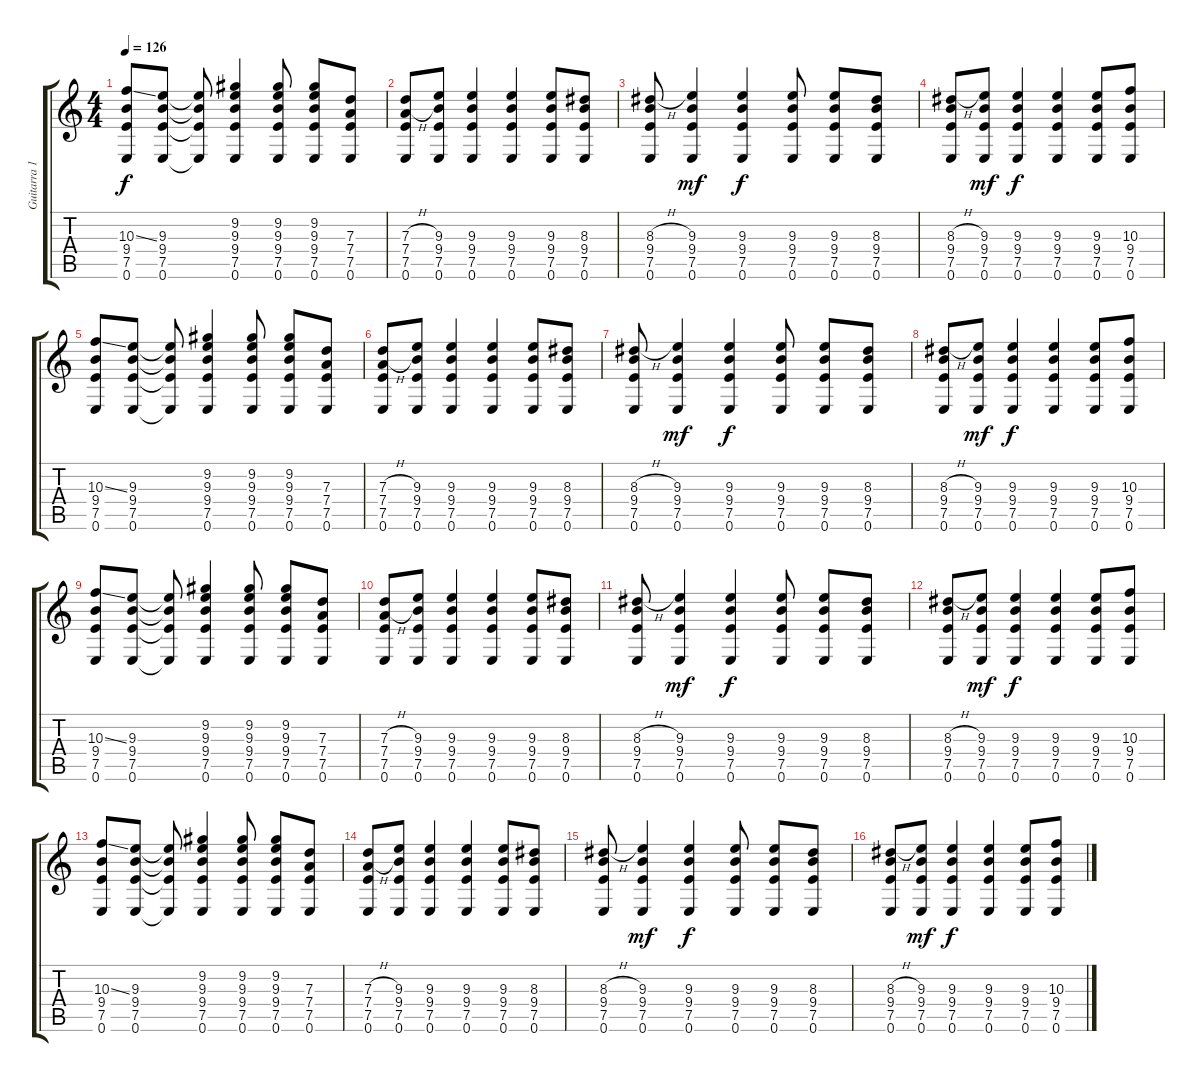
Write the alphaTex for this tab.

\track ("Guitarra 1" "Guitarra 1") {instrument electricguitarclean}
\staff {score tabs}
\tuning (E4 B3 G3 D3 A2 E2) {hide}
\ts (4 4)
\tempo 126
\clef g2
\ks c
(10.3{ss} 9.4 7.5 0.6).8{dy f} (9.3 9.4 7.5 0.6).8 (9.3{t} 9.4{t} 7.5{t} 0.6{t}).8 (9.2 9.3 9.4 7.5 0.6).4 (9.2 9.3 9.4 7.5 0.6).8 (9.2 9.3 9.4 7.5 0.6).8 (7.3 7.4 7.5 0.6).8 |
(7.3{h} 7.4{h} 7.5 0.6).8 (9.3 9.4 7.5 0.6).8 (9.3 9.4 7.5 0.6).4 (9.3 9.4 7.5 0.6).4 (9.3 9.4 7.5 0.6).8 (8.3 9.4 7.5 0.6).8 |
(8.3{h} 9.4 7.5 0.6).8 (9.3 9.4 7.5 0.6).4{dy mf} (9.3 9.4 7.5 0.6).4{dy f} (9.3 9.4 7.5 0.6).8 (9.3 9.4 7.5 0.6).8 (8.3 9.4 7.5 0.6).8 |
(8.3{h} 9.4 7.5 0.6).8 (9.3 9.4 7.5 0.6).8{dy mf} (9.3 9.4 7.5 0.6).4{dy f} (9.3 9.4 7.5 0.6).4 (9.3 9.4 7.5 0.6).8 (10.3 9.4 7.5 0.6).8 |
(10.3{ss} 9.4 7.5 0.6).8 (9.3 9.4 7.5 0.6).8 (9.3{t} 9.4{t} 7.5{t} 0.6{t}).8 (9.2 9.3 9.4 7.5 0.6).4 (9.2 9.3 9.4 7.5 0.6).8 (9.2 9.3 9.4 7.5 0.6).8 (7.3 7.4 7.5 0.6).8 |
(7.3{h} 7.4{h} 7.5 0.6).8 (9.3 9.4 7.5 0.6).8 (9.3 9.4 7.5 0.6).4 (9.3 9.4 7.5 0.6).4 (9.3 9.4 7.5 0.6).8 (8.3 9.4 7.5 0.6).8 |
(8.3{h} 9.4 7.5 0.6).8 (9.3 9.4 7.5 0.6).4{dy mf} (9.3 9.4 7.5 0.6).4{dy f} (9.3 9.4 7.5 0.6).8 (9.3 9.4 7.5 0.6).8 (8.3 9.4 7.5 0.6).8 |
(8.3{h} 9.4 7.5 0.6).8 (9.3 9.4 7.5 0.6).8{dy mf} (9.3 9.4 7.5 0.6).4{dy f} (9.3 9.4 7.5 0.6).4 (9.3 9.4 7.5 0.6).8 (10.3 9.4 7.5 0.6).8 |
(10.3{ss} 9.4 7.5 0.6).8 (9.3 9.4 7.5 0.6).8 (9.3{t} 9.4{t} 7.5{t} 0.6{t}).8 (9.2 9.3 9.4 7.5 0.6).4 (9.2 9.3 9.4 7.5 0.6).8 (9.2 9.3 9.4 7.5 0.6).8 (7.3 7.4 7.5 0.6).8 |
(7.3{h} 7.4{h} 7.5 0.6).8 (9.3 9.4 7.5 0.6).8 (9.3 9.4 7.5 0.6).4 (9.3 9.4 7.5 0.6).4 (9.3 9.4 7.5 0.6).8 (8.3 9.4 7.5 0.6).8 |
(8.3{h} 9.4 7.5 0.6).8 (9.3 9.4 7.5 0.6).4{dy mf} (9.3 9.4 7.5 0.6).4{dy f} (9.3 9.4 7.5 0.6).8 (9.3 9.4 7.5 0.6).8 (8.3 9.4 7.5 0.6).8 |
(8.3{h} 9.4 7.5 0.6).8 (9.3 9.4 7.5 0.6).8{dy mf} (9.3 9.4 7.5 0.6).4{dy f} (9.3 9.4 7.5 0.6).4 (9.3 9.4 7.5 0.6).8 (10.3 9.4 7.5 0.6).8 |
(10.3{ss} 9.4 7.5 0.6).8 (9.3 9.4 7.5 0.6).8 (9.3{t} 9.4{t} 7.5{t} 0.6{t}).8 (9.2 9.3 9.4 7.5 0.6).4 (9.2 9.3 9.4 7.5 0.6).8 (9.2 9.3 9.4 7.5 0.6).8 (7.3 7.4 7.5 0.6).8 |
(7.3{h} 7.4{h} 7.5 0.6).8 (9.3 9.4 7.5 0.6).8 (9.3 9.4 7.5 0.6).4 (9.3 9.4 7.5 0.6).4 (9.3 9.4 7.5 0.6).8 (8.3 9.4 7.5 0.6).8 |
(8.3{h} 9.4 7.5 0.6).8 (9.3 9.4 7.5 0.6).4{dy mf} (9.3 9.4 7.5 0.6).4{dy f} (9.3 9.4 7.5 0.6).8 (9.3 9.4 7.5 0.6).8 (8.3 9.4 7.5 0.6).8 |
(8.3{h} 9.4 7.5 0.6).8 (9.3 9.4 7.5 0.6).8{dy mf} (9.3 9.4 7.5 0.6).4{dy f} (9.3 9.4 7.5 0.6).4 (9.3 9.4 7.5 0.6).8 (10.3 9.4 7.5 0.6).8
